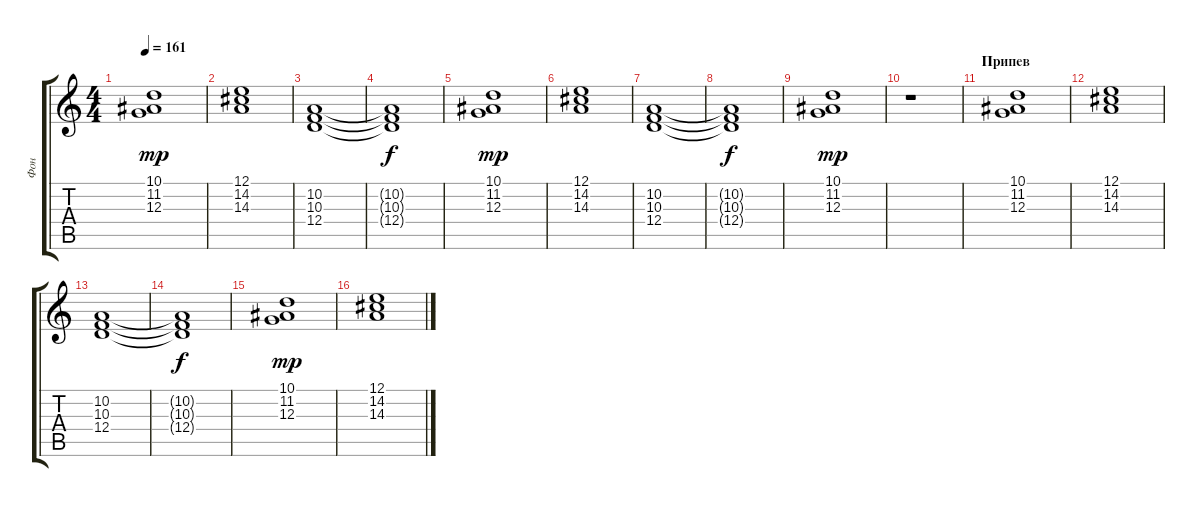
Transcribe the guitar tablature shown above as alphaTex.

\track ("Фон" "Фон") {instrument synthvoice}
\staff {score tabs}
\tuning (E4 B3 G3 D3 A2 E2) {hide}
\ts (4 4)
\tempo 161
\clef g2
\ks c
(10.1 11.2 12.3).1{dy mp} |
(12.1 14.2 14.3).1 |
(10.2 10.3 12.4).1 |
(10.2{t} 10.3{t} 12.4{t}).1{dy f} |
(10.1 11.2 12.3).1{dy mp} |
(12.1 14.2 14.3).1 |
(10.2 10.3 12.4).1 |
(10.2{t} 10.3{t} 12.4{t}).1{dy f} |
(10.1 11.2 12.3).1{dy mp} |
r.1 |
\section ("" "Припев")
(10.1 11.2 12.3).1 |
(12.1 14.2 14.3).1 |
(10.2 10.3 12.4).1 |
(10.2{t} 10.3{t} 12.4{t}).1{dy f} |
(10.1 11.2 12.3).1{dy mp} |
(12.1 14.2 14.3).1
